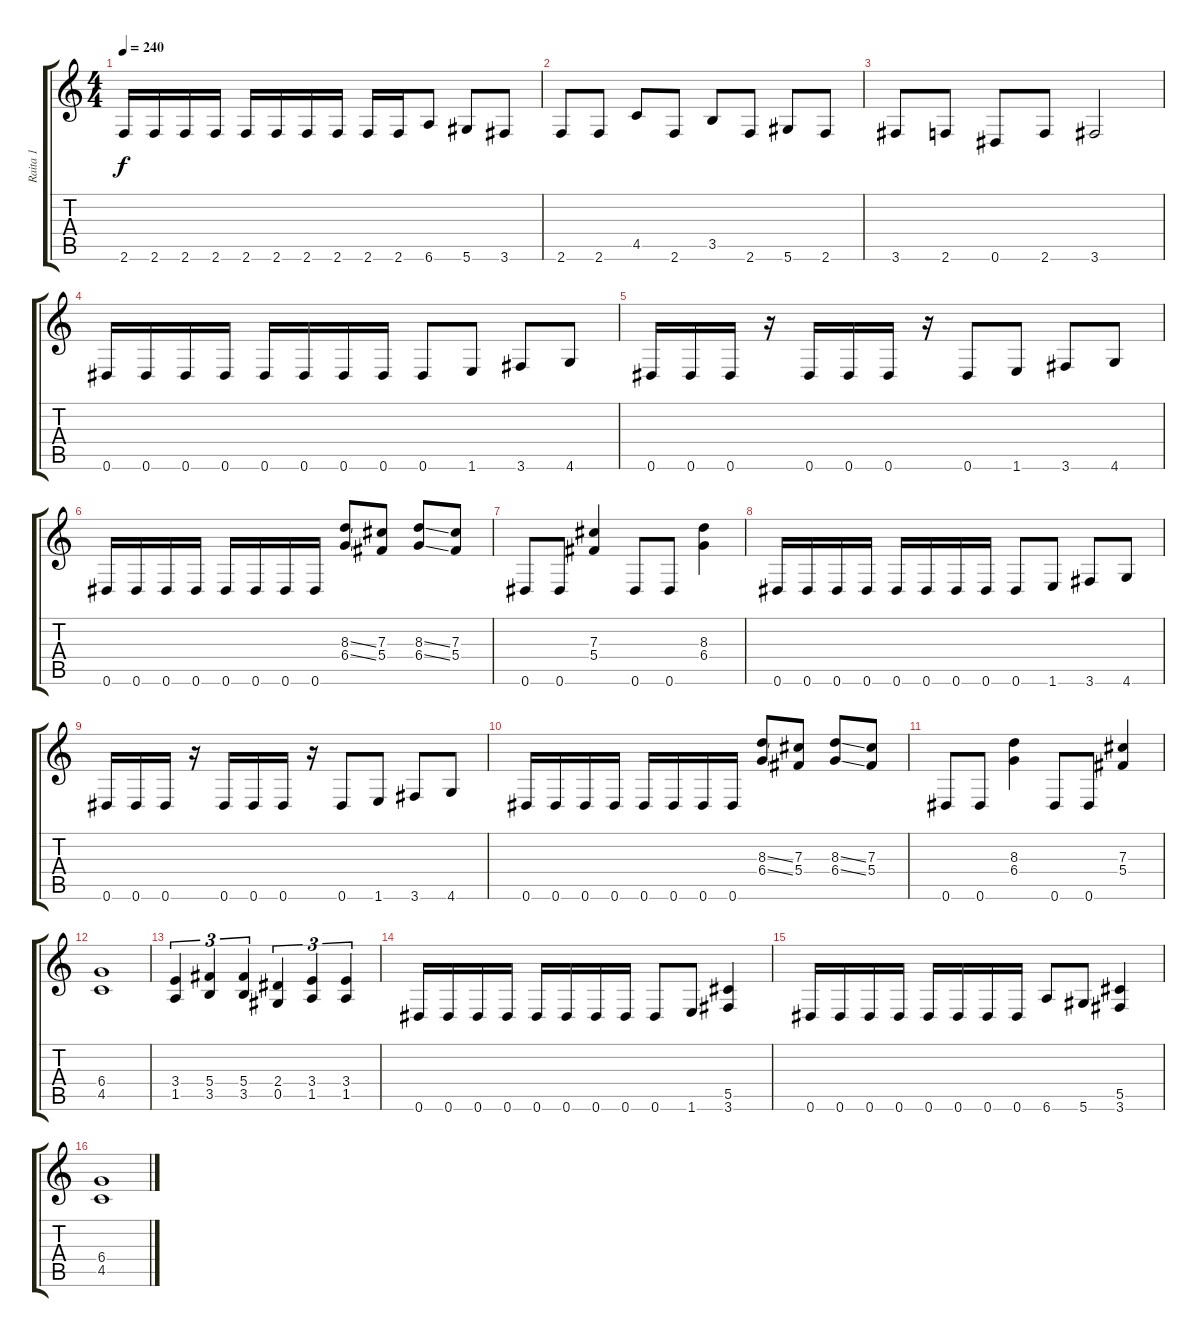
\track ("Raita 1" "Raita 1") {instrument distortionguitar}
\staff {score tabs}
\tuning (Eb4 Bb3 Gb3 Db3 Ab2 Eb2) {hide}
\ts (4 4)
\tempo 240
\clef g2
\ks c
2.6.16{dy f} 2.6.16 2.6.16 2.6.16 2.6.16 2.6.16 2.6.16 2.6.16 2.6.16 2.6.16 6.6.8 5.6.8 3.6.8 |
2.6.8 2.6.8 4.5.8 2.6.8 3.5.8 2.6.8 5.6.8 2.6.8 |
3.6.8 2.6.8 0.6.8 2.6.8 3.6.2 |
0.6.16 0.6.16 0.6.16 0.6.16 0.6.16 0.6.16 0.6.16 0.6.16 0.6.8 1.6.8 3.6.8 4.6.8 |
0.6.16 0.6.16 0.6.16 r.16 0.6.16 0.6.16 0.6.16 r.16 0.6.8 1.6.8 3.6.8 4.6.8 |
0.6.16 0.6.16 0.6.16 0.6.16 0.6.16 0.6.16 0.6.16 0.6.16 (8.3{ss} 6.4{ss}).8 (7.3 5.4).8 (8.3{ss} 6.4{ss}).8 (7.3 5.4).8 |
0.6.8 0.6.8 (7.3 5.4).4 0.6.8 0.6.8 (8.3 6.4).4 |
0.6.16 0.6.16 0.6.16 0.6.16 0.6.16 0.6.16 0.6.16 0.6.16 0.6.8 1.6.8 3.6.8 4.6.8 |
0.6.16 0.6.16 0.6.16 r.16 0.6.16 0.6.16 0.6.16 r.16 0.6.8 1.6.8 3.6.8 4.6.8 |
0.6.16 0.6.16 0.6.16 0.6.16 0.6.16 0.6.16 0.6.16 0.6.16 (8.3{ss} 6.4{ss}).8 (7.3 5.4).8 (8.3{ss} 6.4{ss}).8 (7.3 5.4).8 |
0.6.8 0.6.8 (8.3 6.4).4 0.6.8 0.6.8 (7.3 5.4).4 |
(6.4 4.5).1 |
(3.4 1.5).4{tu (3 2)} (5.4 3.5).4{tu (3 2)} (5.4 3.5).4{tu (3 2)} (2.4 0.5).4{tu (3 2)} (3.4 1.5).4{tu (3 2)} (3.4 1.5).4{tu (3 2)} |
0.6.16 0.6.16 0.6.16 0.6.16 0.6.16 0.6.16 0.6.16 0.6.16 0.6.8 1.6.8 (5.5 3.6).4 |
0.6.16 0.6.16 0.6.16 0.6.16 0.6.16 0.6.16 0.6.16 0.6.16 6.6.8 5.6.8 (5.5 3.6).4 |
(6.4 4.5).1
